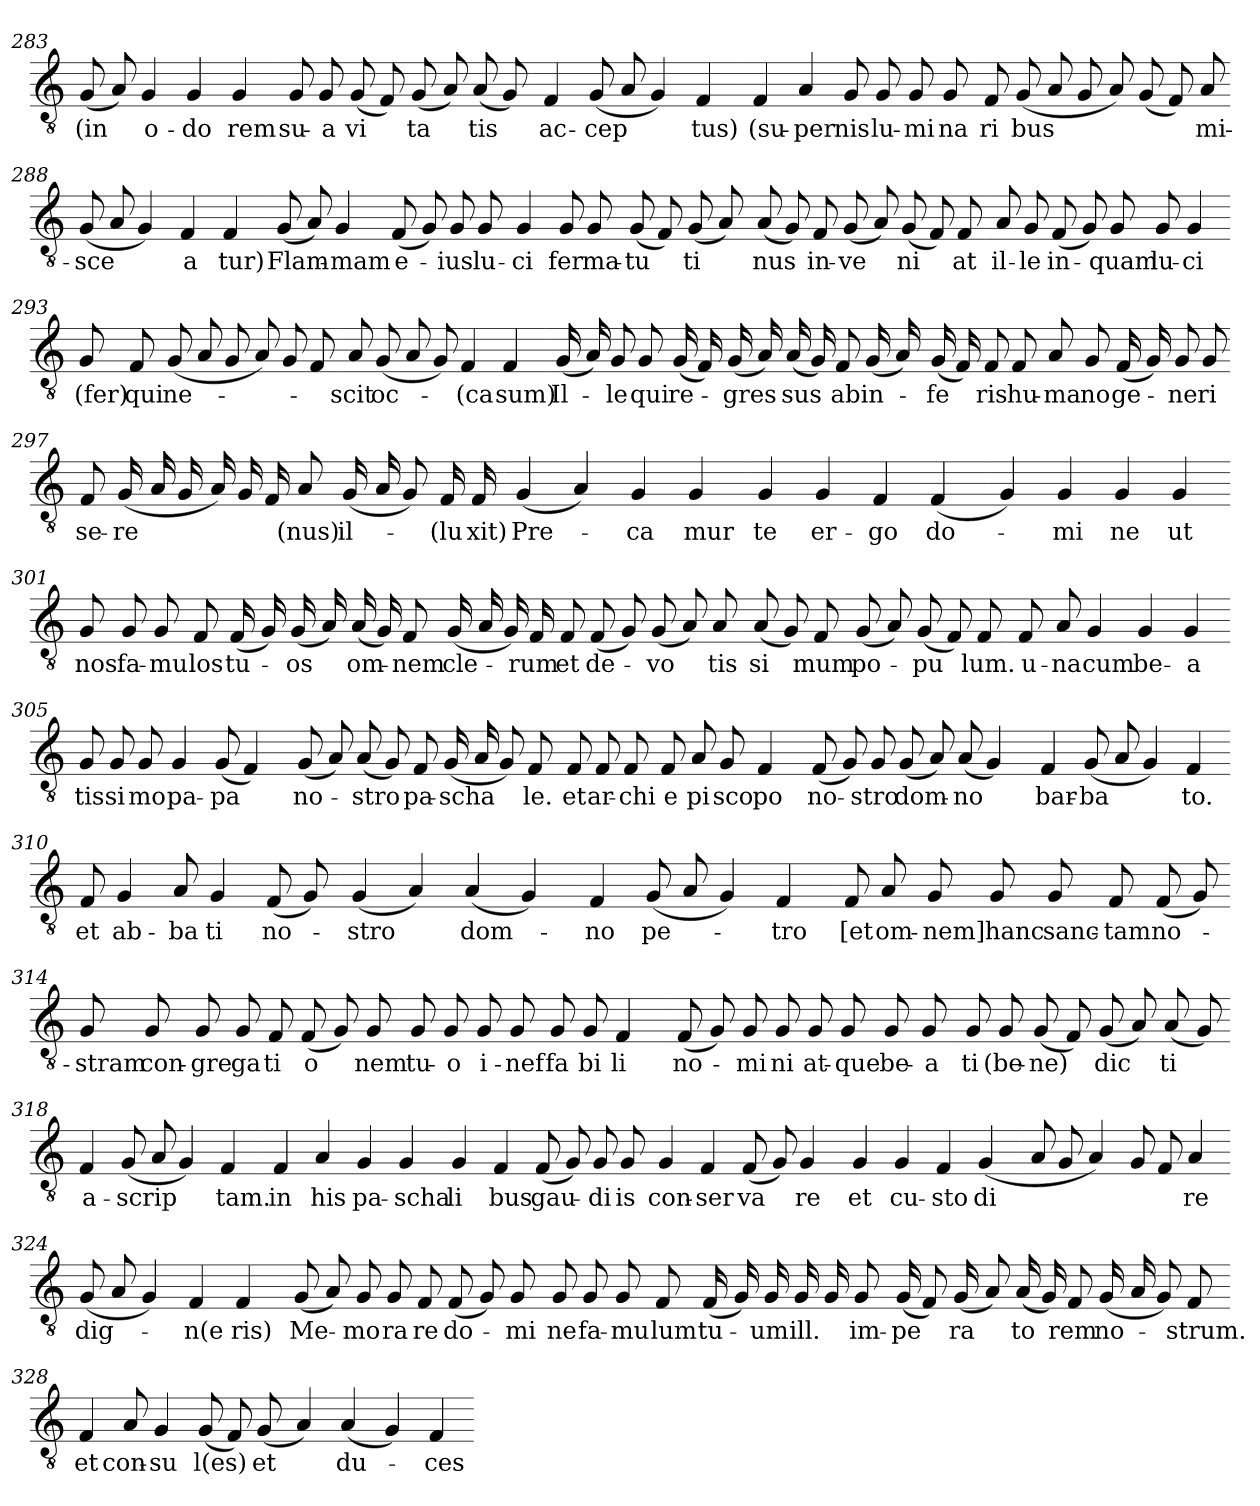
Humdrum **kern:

**kern	**text
*part1	*part1
*staff1	*staff1
*clefGv2	*
*k[]	*
=283	=283
(8G	(in
8A)	.
4G	o-
4G	do
4G	-rem
=284-	=284-
8G	su-
8G	a
(8G	vi
8F)	.
(8G	ta
8A)	.
(8A	-tis
8G)	.
=285-	=285-
4F	ac-
(8G	cep
8A	.
4G)	.
4F	-tus)
=286-	=286-
4F	(su-
4A	per
8G	-nis
8G	lu-
8G	mi
8G	na
=287-	=287-
8F	ri
(8G	-bus
8A	.
8G	.
8A)	.
(8G	.
8F)	.
8A	mi-
=288-	=288-
(8G	sce
8A	.
4G)	.
4F	a
4F	-tur)
=289-	=289-
(8G	Flam-
8A)	.
4G	-mam
(8F	e-
8G)	.
8G	-ius
8G	lu-
=290-	=290-
4G	ci
8G	-fer
8G	ma-
(8G	tu
8F)	.
(8G	ti
8A)	.
=291-	=291-
(8A	-nus
8G)	.
8F	in-
(8G	ve
8A)	.
(8G	ni
8F)	.
8F	-at
=292-	=292-
8A	il-
8G	-le
(8F	in-
8G)	.
8G	-quam
8G	lu-
4G	ci
=293-	=293-
8G	-(fer)
8F	qui
(8G	ne-
8A	.
8G	.
8A)	.
8G	.
8F	.
=294-	=294-
8A	-scit
(8G	oc-
8A	.
8G)	.
4F	(ca
4F	-sum)
=295-	=295-
(16G	Il-
16A)	.
8G	-le
8G	qui
(16G	re-
16F)	.
(16G	gres
16A)	.
(16A	-sus
16G)	.
8F	ab
(16G	in-
16A)	.
=296-	=296-
(16G	fe
16F)	.
8F	-ris
8F	hu-
8A	ma
8G	-no
(16F	ge-
16G)	.
8G	ne
8G	-ri
=297-	=297-
8F	se-
(16G	re
16A	.
16G	.
16A)	.
16G	.
16F	.
8A	-(nus)
(16G	il-
16A	.
8G)	.
16F	(lu
16F	-xit)
=298-	=298-
(4G	Pre-
4A)	.
4G	ca
4G	-mur
=299-	=299-
4G	te
4G	er-
4F	-go
(4F	do-
=300-	=300-
4G)	.
4G	mi
4G	-ne
4G	ut
=301-	=301-
8G	nos
8G	fa-
8G	mu
8F	-los
(16F	tu-
16G)	.
(16G	-os
16A)	.
(16A	om-
16G)	.
8F	-nem
=302-	=302-
(16G	cle-
16A	.
16G)	.
16F	-rum
8F	et
(8F	de-
8G)	.
(8G	vo
8A)	.
8A	tis
=303-	=303-
(8A	si
8G)	.
8F	-mum
(8G	po-
8A)	.
(8G	pu
8F)	.
8F	-lum.
=304-	=304-
8F	u-
8A	-na
4G	cum
4G	be-
4G	a
=305-	=305-
8G	tis
8G	si
8G	-mo
4G	pa-
(8G	-pa
4F)	.
=306-	=306-
(8G	no-
8A)	.
(8A	-stro
8G)	.
8F	pa-
(16G	scha
16A	.
8G)	.
8F	-le.
=307-	=307-
8F	et
8F	ar-
8F	chi
8F	e
8A	pi
8G	sco
4F	-po
=308-	=308-
(8F	no-
8G)	.
8G	-stro
(8G	dom-
8A)	.
(8A	-no
4G)	.
=309-	=309-
4F	bar-
(8G	ba
8A	.
4G)	.
4F	-to.
=310-	=310-
8F	et
4G	ab-
8A	ba
4G	-ti
(8F	no-
8G)	.
=311-	=311-
(4G	-stro
4A)	.
(4A	dom-
4G)	.
=312-	=312-
4F	-no
(8G	pe-
8A	.
4G)	.
4F	-tro
=313-	=313-
8F	[et
8A	om-
8G	-nem]
8G	hanc
8G	sanc-
8F	-tam
(8F	no-
8G)	.
=314-	=314-
8G	-stram
8G	con-
8G	gre
8G	ga
8F	ti
(8F	o
8G)	.
8G	-nem
=315-	=315-
8G	tu-
8G	-o
8G	i-
8G	nef
8G	fa
8G	bi
4F	-li
=316-	=316-
(8F	no-
8G)	.
8G	mi
8G	-ni
8G	at-
8G	-que
8G	be-
8G	a
=317-	=317-
8G	-ti
8G	(be-
(8G	ne)
8F)	.
(8G	dic
8A)	.
(8A	-ti
8G)	.
=318-	=318-
4F	a-
(8G	scrip
8A	.
4G)	.
4F	-tam.
=319-	=319-
4F	in
4A	his
4G	pa-
4G	scha
=320-	=320-
4G	li
4F	-bus
(8F	gau-
8G)	.
8G	di
8G	-is
=321-	=321-
4G	con-
4F	ser
(8F	va
8G)	.
4G	-re
=322-	=322-
4G	et
4G	cu-
4F	sto
(4G	di
=323-	=323-
8A	.
8G	.
4A)	.
8G	.
8F	.
4A	-re
=324-	=324-
(8G	dig-
8A	.
4G)	.
4F	n(e
4F	-ris)
=325-	=325-
(8G	Me-
8A)	.
8G	mo
8G	ra
8F	-re
(8F	do-
8G)	.
8G	mi
=326-	=326-
8G	-ne
8G	fa-
8G	mu
8F	-lum
(16F	tu-
16G)	.
16G	-um
16G	ill.
16G	.
8G	im-
=327-	=327-
(16G	pe
8F)	.
(16G	ra
8A)	.
(16A	to
16G)	.
8F	-rem
(16G	no-
16A	.
8G)	.
8F	-strum.
=328-	=328-
4F	et
8A	con-
4G	su
(8G	-l(es)
8F)	.
(8G	et
=329-	=329-
4A)	.
(4A	du-
4G)	.
4F	-ces
=-	=-
*-	*-
